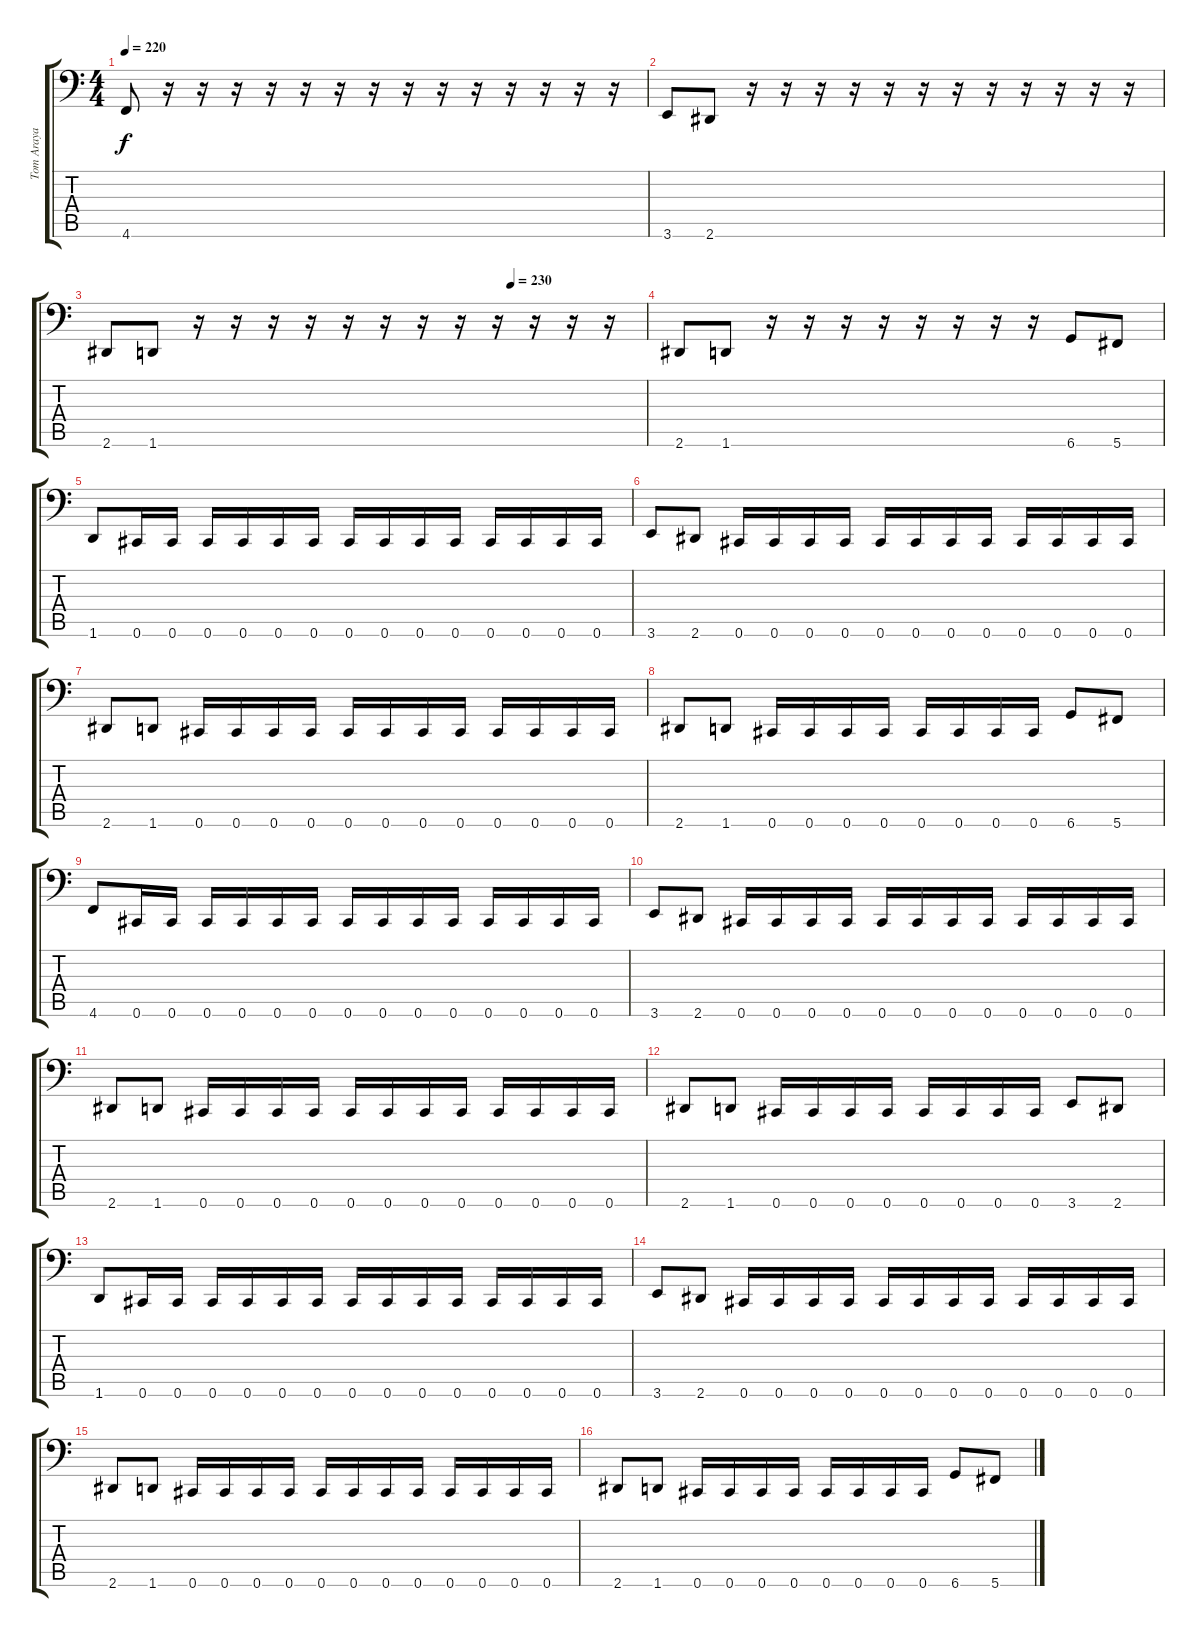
\track ("Tom Araya" "Tom Araya") {instrument electricbasspick}
\staff {score tabs}
\tuning (Db3 Ab2 E2 B1 Gb1 Db1) {hide}
\ts (4 4)
\tempo 220
\clef f4
\ks c
4.6.8{dy f} r.16 r.16 r.16 r.16 r.16 r.16 r.16 r.16 r.16 r.16 r.16 r.16 r.16 r.16 |
3.6.8 2.6.8 r.16 r.16 r.16 r.16 r.16 r.16 r.16 r.16 r.16 r.16 r.16 r.16 |
\tempo (230 0.75)
2.6.8 1.6.8 r.16 r.16 r.16 r.16 r.16 r.16 r.16 r.16 r.16 r.16 r.16 r.16 |
2.6.8 1.6.8 r.16 r.16 r.16 r.16 r.16 r.16 r.16 r.16 6.6.8 5.6.8 |
1.6.8 0.6.16 0.6.16 0.6.16 0.6.16 0.6.16 0.6.16 0.6.16 0.6.16 0.6.16 0.6.16 0.6.16 0.6.16 0.6.16 0.6.16 |
3.6.8 2.6.8 0.6.16 0.6.16 0.6.16 0.6.16 0.6.16 0.6.16 0.6.16 0.6.16 0.6.16 0.6.16 0.6.16 0.6.16 |
2.6.8 1.6.8 0.6.16 0.6.16 0.6.16 0.6.16 0.6.16 0.6.16 0.6.16 0.6.16 0.6.16 0.6.16 0.6.16 0.6.16 |
2.6.8 1.6.8 0.6.16 0.6.16 0.6.16 0.6.16 0.6.16 0.6.16 0.6.16 0.6.16 6.6.8 5.6.8 |
4.6.8 0.6.16 0.6.16 0.6.16 0.6.16 0.6.16 0.6.16 0.6.16 0.6.16 0.6.16 0.6.16 0.6.16 0.6.16 0.6.16 0.6.16 |
3.6.8 2.6.8 0.6.16 0.6.16 0.6.16 0.6.16 0.6.16 0.6.16 0.6.16 0.6.16 0.6.16 0.6.16 0.6.16 0.6.16 |
2.6.8 1.6.8 0.6.16 0.6.16 0.6.16 0.6.16 0.6.16 0.6.16 0.6.16 0.6.16 0.6.16 0.6.16 0.6.16 0.6.16 |
2.6.8 1.6.8 0.6.16 0.6.16 0.6.16 0.6.16 0.6.16 0.6.16 0.6.16 0.6.16 3.6.8 2.6.8 |
1.6.8 0.6.16 0.6.16 0.6.16 0.6.16 0.6.16 0.6.16 0.6.16 0.6.16 0.6.16 0.6.16 0.6.16 0.6.16 0.6.16 0.6.16 |
3.6.8 2.6.8 0.6.16 0.6.16 0.6.16 0.6.16 0.6.16 0.6.16 0.6.16 0.6.16 0.6.16 0.6.16 0.6.16 0.6.16 |
2.6.8 1.6.8 0.6.16 0.6.16 0.6.16 0.6.16 0.6.16 0.6.16 0.6.16 0.6.16 0.6.16 0.6.16 0.6.16 0.6.16 |
2.6.8 1.6.8 0.6.16 0.6.16 0.6.16 0.6.16 0.6.16 0.6.16 0.6.16 0.6.16 6.6.8 5.6.8
